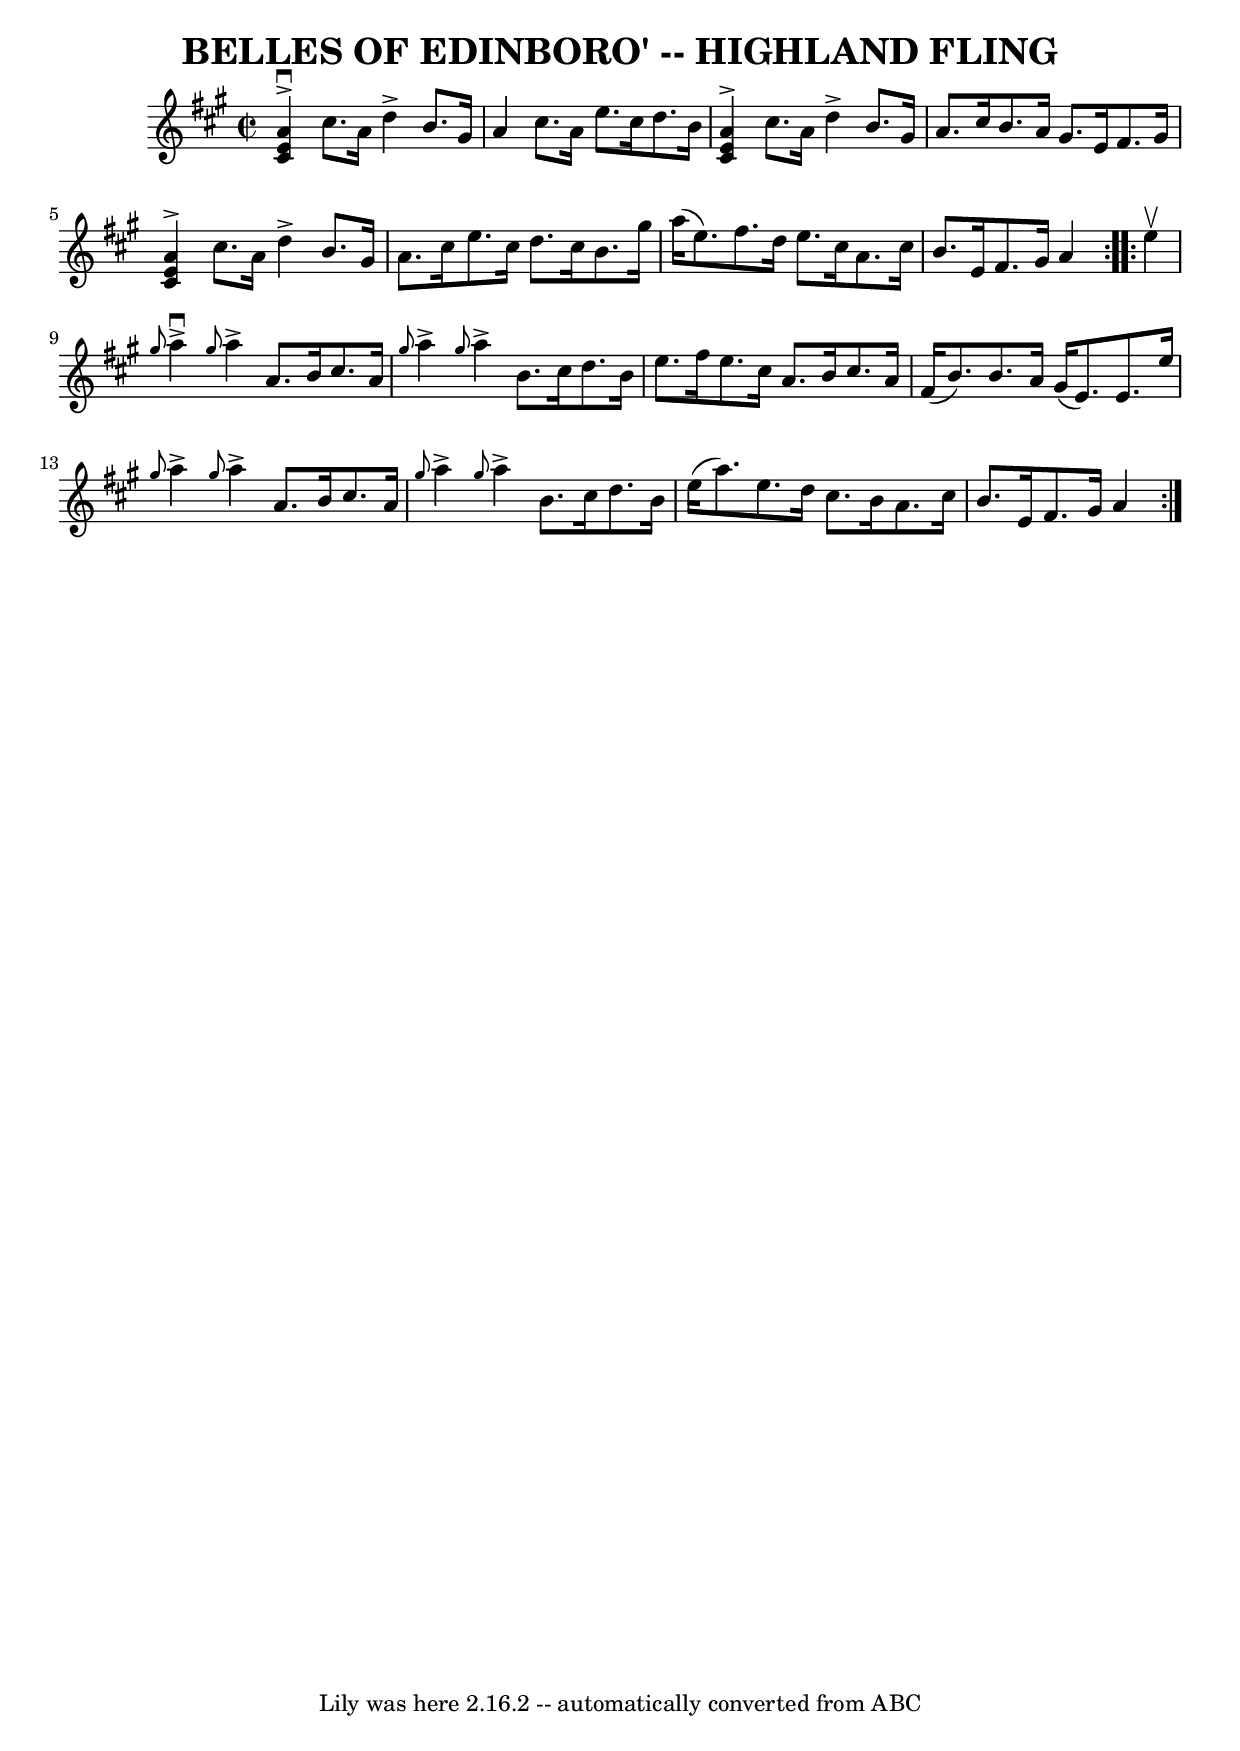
\version "2.16.2"
\include "Mammoth.ily"
\header {
  %% book = "Ryan's Mammoth Collection of Fiddle Tunes"
 composer = ""
 crossRefNumber = "1"
 footnotes = ""
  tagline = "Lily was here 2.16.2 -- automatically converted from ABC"
  title = "BELLES OF EDINBORO' -- HIGHLAND FLING"

}
voicedefault =  {



  \repeat volta 2 {

    \override Staff.TimeSignature #'style = #'C
    \time 2/2 
    \key a \major
				% %slurgraces 1 e'4^\upbow        |
    << a'4^\downbow^\accent e'4 cis'4   >> cis''8. a'16 d''4^\accent b'8. gis'16     |
 a'4 cis''8. a'16 e''8. cis''16 d''8. b'16     |
    << a'4^\accent e'4 cis'4   >> cis''8. a'16 d''4^\accent b'8. gis'16     |
 a'8. cis''16 b'8. a'16 gis'8. e'16 fis'8. gis'16     |  |
    << a'4^\accent e'4 cis'4   >> cis''8. a'16 d''4^\accent b'8. gis'16     |
 a'8. cis''16 e''8. cis''16 d''8. cis''16 b'8. gis''16     |
 a''16 (e''8.) fis''8. d''16 e''8. cis''16 a'8. cis''16    |
 b'8. 
 e'16 fis'8. gis'16 a'4    
  }     
  \repeat volta 2 { e''4^\upbow      |
    \grace { gis''8  
	   } a''4^\downbow^\accent \grace { gis''8  
 					  } a''4^\accent a'8. b'16 cis''8. a'16     |
    \grace {    
 gis''8  
    } a''4^\accent \grace { gis''8  
			  } a''4^\accent b'8. cis''16 d''8. b'16     |
 e''8. fis''16 e''8. cis''16 a'8. b'16 cis''8. a'16     |
 fis'16 (b'8.) b'8. a'16 gis'16 (e'8.) e'8. e''16    |  |
    \grace {   
 gis''8  
    } a''4^\accent \grace { gis''8  
			  } a''4^\accent a'8. b'16 cis''8. a'16     |
    \grace { gis''8  
	   } a''4^\accent \grace {   
	 gis''8   	   } a''4^\accent b'8. cis''16 d''8. b'16     |
 e''16 (a''8.) e''8. d''16 cis''8. b'16 a'8. cis''16      |
 b'8. e'16 fis'8. gis'16 a'4    
  }   

}

\score{
  <<

    \context Staff="default"
    {
      \voicedefault 
      
    }

  >>
  \layout {
    
  }
  \midi {
  }

}
